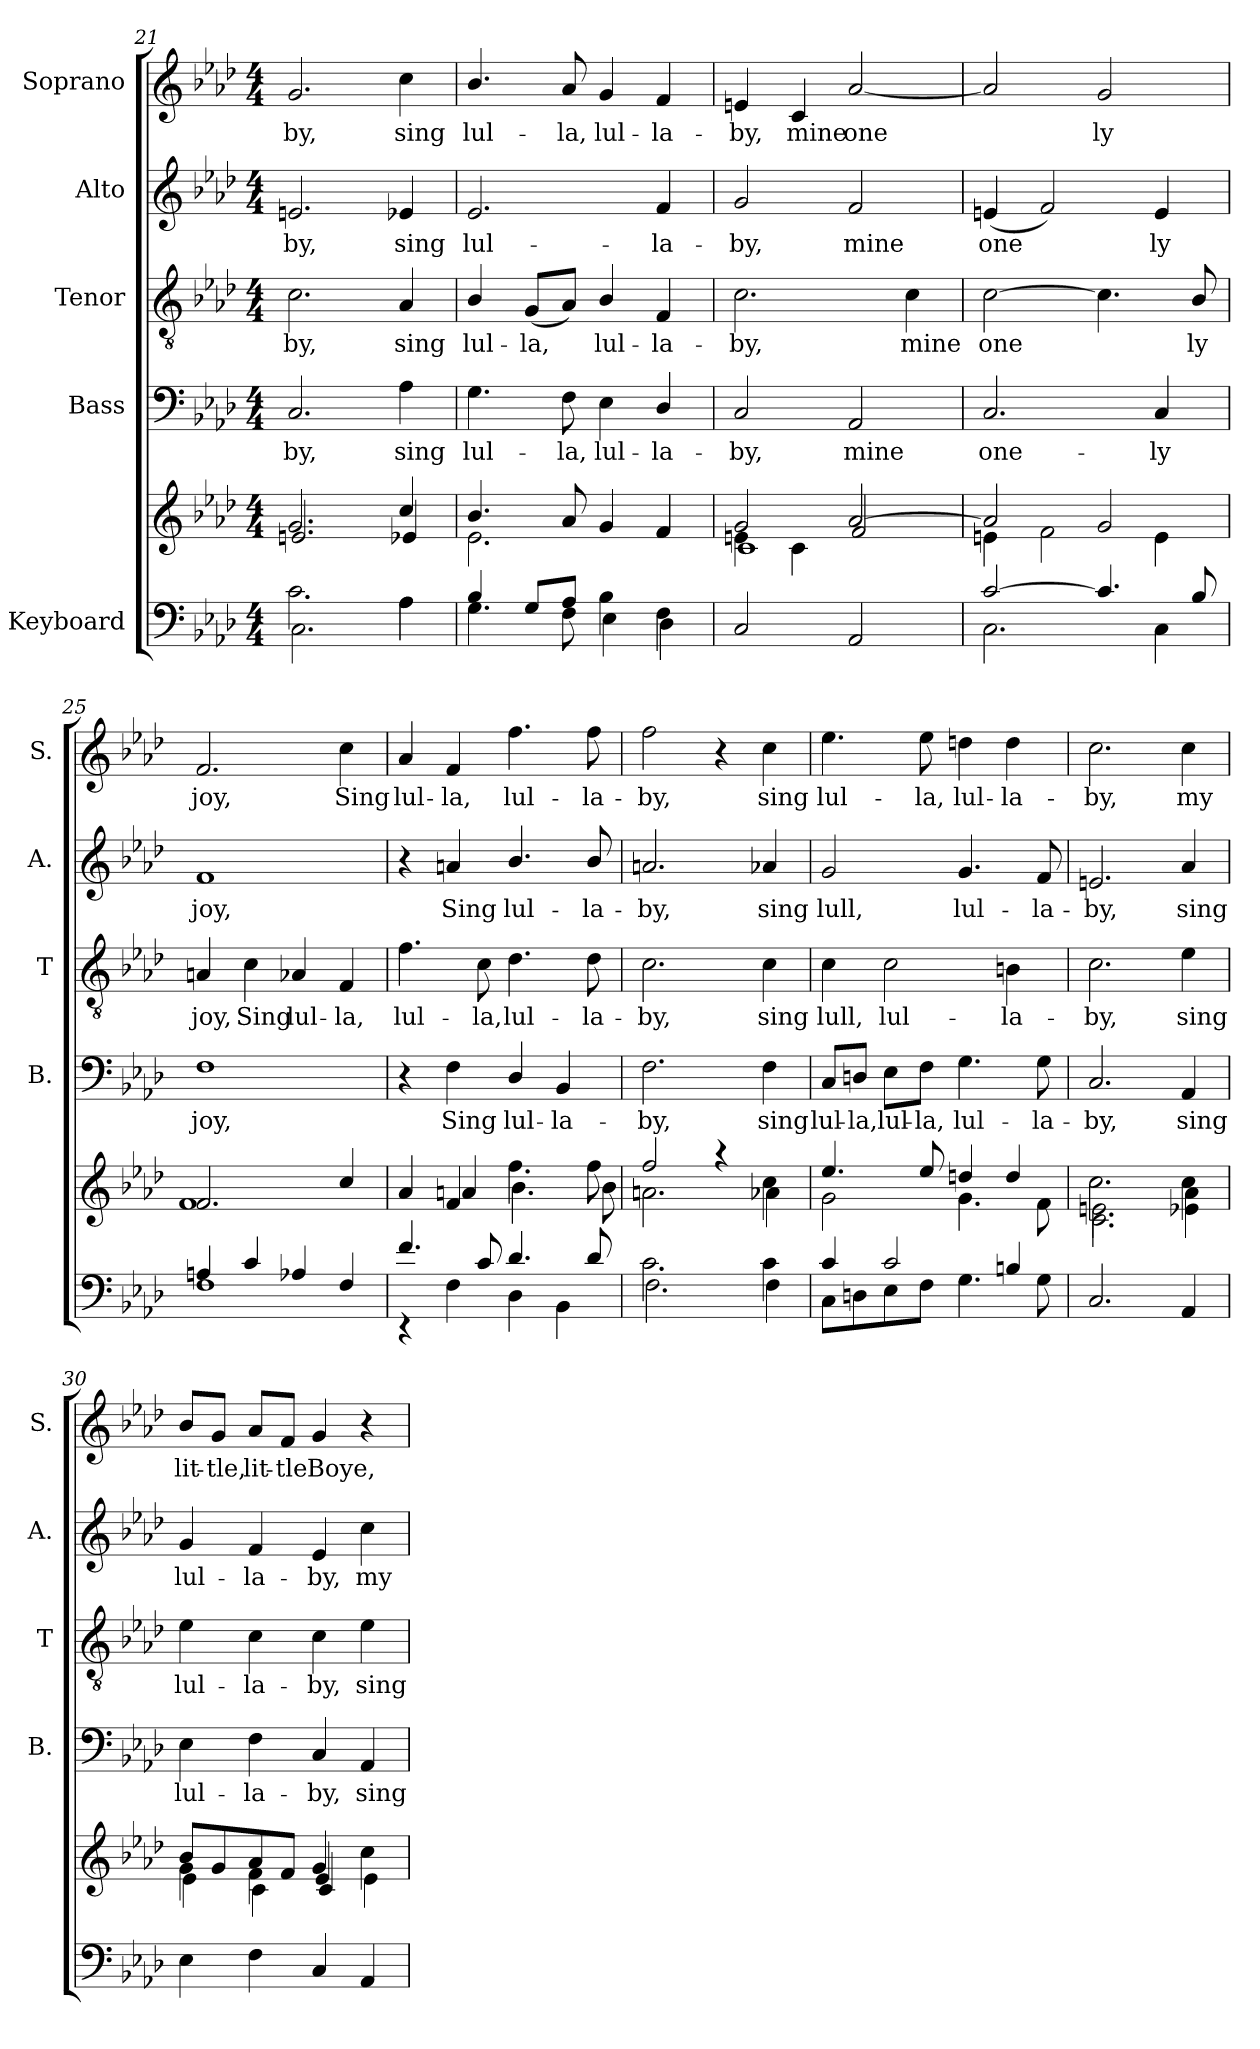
**kern	**kern	**kern	**text	**kern	**text	**kern	**text	**kern	**text
*part5	*part5	*part4	*part4	*part3	*part3	*part2	*part2	*part1	*part1
*staff6	*staff5	*staff4	*staff4	*staff3	*staff3	*staff2	*staff2	*staff1	*staff1
*I"Keyboard	*	*I"Bass	*	*I"Tenor	*	*I"Alto	*	*I"Soprano	*
*	*	*I'B.	*	*I'T	*	*I'A.	*	*I'S.	*
*clefF4	*clefG2	*clefF4	*	*clefGv2	*	*clefG2	*	*clefG2	*
*k[b-e-a-d-]	*k[b-e-a-d-]	*k[b-e-a-d-]	*	*k[b-e-a-d-]	*	*k[b-e-a-d-]	*	*k[b-e-a-d-]	*
*A-:	*A-:	*A-:	*	*A-:	*	*A-:	*	*A-:	*
*M4/4	*M4/4	*M4/4	*	*M4/4	*	*M4/4	*	*M4/4	*
=21	=21	=21	=21	=21	=21	=21	=21	=21	=21
*^	*^	*	*	*	*	*	*	*	*
!	!	!	!	!	!LO:LY:b	!	!LO:LY:b	!	!LO:LY:b	!	!LO:LY:b
2.c\	2.C\	2.g/	2.en/	2.C/	-by,	2.c\	-by,	2.en/	-by,	2.g/	-by,
!	!	!	!	!	!LO:LY:b	!	!LO:LY:b	!	!LO:LY:b	!	!LO:LY:b
4A-\	4A-\	4cc/	4e-X/	4A-\	sing	4A-/	sing	4e-X/	sing	4cc\	sing
=22	=22	=22	=22	=22	=22	=22	=22	=22	=22	=22	=22
!	!	!	!	!	!LO:LY:b	!	!LO:LY:b	!	!LO:LY:b	!	!LO:LY:b
4B-/	4.G\	4.b-/	2.e-\	4.G\	lul-	4B-/	lul-	2.e-/	lul-	4.b-/	lul-
!	!	!	!	!	!	!	!LO:LY:b	!	!	!	!
8G/L	.	.	.	.	.	(<8G/L	-la,	.	.	.	.
!	!	!	!	!	!LO:LY:b	!	!	!	!	!	!LO:LY:b
8A-/J	8F\	8a-/	.	8F\	-la,	8A-/J)	.	.	.	8a-/	-la,
!	!	!	!	!	!LO:LY:b	!	!LO:LY:b	!	!	!	!LO:LY:b
4B-\	4E-\	4g/	.	4E-\	lul-	4B-/	lul-	.	.	4g/	lul-
!	!	!	!	!	!LO:LY:b	!	!LO:LY:b	!	!LO:LY:b	!	!LO:LY:b
4F\	4D-\	4f/	4f/	4D-/	-la-	4F/	-la-	4f/	-la-	4f/	-la-
=23	=23	=23	=23	=23	=23	=23	=23	=23	=23	=23	=23
*	*	*	*^	*	*	*	*	*	*	*	*
!	!	!	!	!	!	!LO:LY:b	!	!LO:LY:b	!	!LO:LY:b	!	!LO:LY:b
*v	*v	*	*	*	*	*	*	*	*	*	*	*
2C/	4en\	2g/	1c	2C/	-by,	2.c\	-by,	2g/	-by,	4en/	-by,
!	!	!	!	!	!	!	!	!	!	!	!LO:LY:b
.	4c\	.	.	.	.	.	.	.	.	4c/	mine
!	!	!	!	!	!LO:LY:b	!	!	!	!LO:LY:b	!	!LO:LY:b
2AA-/	[>2a-/	2f/	.	2AA-/	mine	.	.	2f/	mine	[2a-/	one­
!	!	!	!	!	!	!	!LO:LY:b	!	!	!	!
.	.	.	.	.	.	4c\	mine	.	.	.	.
*	*	*v	*v	*	*	*	*	*	*	*	*
!!LO:LB:g=z
=24	=24	=24	=24	=24	=24	=24	=24	=24	=24	=24
*^	*	*	*	*	*	*	*	*	*	*
!	!	!	!	!	!LO:LY:b	!	!LO:LY:b	!	!LO:LY:b	!	!
[>2c/	2.C\	2a-/]	4en\	2.C/	one-	[2c\	one­	(<4en/	one­	2a-/]	.
.	.	.	2f\	.	.	.	.	2f/)	.	.	.
!	!	!	!	!	!	!	!	!	!	!	!LO:LY:b
4.c/]	.	2g/	.	.	.	4.c\]	.	.	.	2g/	ly
!	!	!	!	!	!LO:LY:b	!	!	!	!LO:LY:b	!	!
.	4C\	.	4e\	4C/	-ly	.	.	4e/	ly	.	.
!	!	!	!	!	!	!	!LO:LY:b	!	!	!	!
8B-/	.	.	.	.	.	8B-/	ly	.	.	.	.
=25	=25	=25	=25	=25	=25	=25	=25	=25	=25	=25	=25
!	!	!	!	!	!LO:LY:b	!	!LO:LY:b	!	!LO:LY:b	!	!LO:LY:b
4An/	1F	2.f/	1f	1F	joy,	4An/	joy,	1f	joy,	2.f/	joy,
!	!	!	!	!	!	!	!LO:LY:b	!	!	!	!
4c/	.	.	.	.	.	4c\	Sing	.	.	.	.
!	!	!	!	!	!	!	!LO:LY:b	!	!	!	!
4A-X/	.	.	.	.	.	4A-X/	lul-	.	.	.	.
!	!	!	!	!	!	!	!LO:LY:b	!	!	!	!LO:LY:b
4F/	.	4cc/	.	.	.	4F/	-la,	.	.	4cc\	Sing
=26	=26	=26	=26	=26	=26	=26	=26	=26	=26	=26	=26
!	!	!	!	!	!	!	!LO:LY:b	!	!	!	!LO:LY:b
4.f/	4rEE	4a-/	4ryy	4r	.	4.f\	lul-	4r	.	4a-/	lul-
!	!	!	!	!	!LO:LY:b	!	!	!	!LO:LY:b	!	!LO:LY:b
.	4F\	4f/	4an/	4F\	Sing	.	.	4an/	Sing	4f/	-la,
!	!	!	!	!	!	!	!LO:LY:b	!	!	!	!
8c/	.	.	.	.	.	8c\	-la,	.	.	.	.
!	!	!	!	!	!LO:LY:b	!	!LO:LY:b	!	!LO:LY:b	!	!LO:LY:b
4.d-/	4D-\	4.ff\	4.b-\	4D-/	lul-	4.d-\	lul-	4.b-/	lul-	4.ff\	lul-
!	!	!	!	!	!LO:LY:b	!	!	!	!	!	!
.	4BB-\	.	.	4BB-/	-la-	.	.	.	.	.	.
!	!	!	!	!	!	!	!LO:LY:b	!	!LO:LY:b	!	!LO:LY:b
8d-/	.	8ff\	8b-\	.	.	8d-\	-la-	8b-/	-la-	8ff\	-la-
=27	=27	=27	=27	=27	=27	=27	=27	=27	=27	=27	=27
!	!	!	!	!	!LO:LY:b	!	!LO:LY:b	!	!LO:LY:b	!	!LO:LY:b
2.c\	2.F\	2ff/	2.an\	2.F\	-by,	2.c\	-by,	2.an/	-by,	2ff\	-by,
.	.	4raa	.	.	.	.	.	.	.	4r	.
!	!	!	!	!	!LO:LY:b	!	!LO:LY:b	!	!LO:LY:b	!	!LO:LY:b
4c\	4F\	4cc\	4a-X\	4F\	sing	4c\	sing	4a-X/	sing	4cc\	sing
=28	=28	=28	=28	=28	=28	=28	=28	=28	=28	=28	=28
!	!	!	!	!	!LO:LY:b	!	!LO:LY:b	!	!LO:LY:b	!	!LO:LY:b
4c/	8C\L	4.ee-/	2g\	8C/L	lul-	4c\	lull,	2g/	lull,	4.ee-\	lul-
!	!	!	!	!	!LO:LY:b	!	!	!	!	!	!
.	8Dn\	.	.	8Dn/J	-la,	.	.	.	.	.	.
!	!	!	!	!	!LO:LY:b	!	!LO:LY:b	!	!	!	!
2c/	8E-\	.	.	8E-\L	lul-	2c\	lul-	.	.	.	.
!	!	!	!	!	!LO:LY:b	!	!	!	!	!	!LO:LY:b
.	8F\J	8ee-/	.	8F\J	-la,	.	.	.	.	8ee-\	-la,
!	!	!	!	!	!LO:LY:b	!	!	!	!LO:LY:b	!	!LO:LY:b
.	4.G\	4ddn/	4.g\	4.G\	lul-	.	.	4.g/	lul-	4ddn\	lul-
!	!	!	!	!	!	!	!LO:LY:b	!	!	!	!LO:LY:b
4Bn/	.	4dd/	.	.	.	4Bn\	-la-	.	.	4dd\	-la-
!	!	!	!	!	!LO:LY:b	!	!	!	!LO:LY:b	!	!
.	8G\	.	8f\	8G\	-la-	.	.	8f/	-la-	.	.
=29	=29	=29	=29	=29	=29	=29	=29	=29	=29	=29	=29
*	*	*	*^	*	*	*	*	*	*	*	*
!	!	!	!	!	!	!LO:LY:b	!	!LO:LY:b	!	!LO:LY:b	!	!LO:LY:b
*v	*v	*	*	*	*	*	*	*	*	*	*	*
2.C/	2.cc\	2.en\	2.c\	2.C/	-by,	2.c\	-by,	2.en/	-by,	2.cc\	-by,
!	!	!	!	!	!LO:LY:b	!	!LO:LY:b	!	!LO:LY:b	!	!LO:LY:b
4AA-/	4cc\	4a-\	4e-\	4AA-/	sing	4e-\	sing	4a-/	sing	4cc\	my
=30	=30	=30	=30	=30	=30	=30	=30	=30	=30	=30	=30
!	!	!	!	!	!LO:LY:b	!	!LO:LY:b	!	!LO:LY:b	!	!LO:LY:b
4E-\	8b-/L	4g\	4e-\	4E-\	lul-	4e-\	lul-	4g/	lul-	8b-/L	lit-
!	!	!	!	!	!	!	!	!	!	!	!LO:LY:b
.	8g/	.	.	.	.	.	.	.	.	8g/J	-tle,
!	!	!	!	!	!LO:LY:b	!	!LO:LY:b	!	!LO:LY:b	!	!LO:LY:b
4F\	8a-/	4f\	4c\	4F\	-la-	4c\	-la-	4f/	-la-	8a-/L	lit-
!	!	!	!	!	!	!	!	!	!	!	!LO:LY:b
.	8f/J	.	.	.	.	.	.	.	.	8f/J	-tle
!	!	!	!	!	!LO:LY:b	!	!LO:LY:b	!	!LO:LY:b	!	!LO:LY:b
4C/	4g/	4e-i/	4c/	4C/	-by,	4c\	-by,	4e-i/	-by,	4g/	Boye,
!	!	!	!	!	!LO:LY:b	!	!LO:LY:b	!	!LO:LY:b	!	!
4AA-/	4ryy	4cc\	4e-\	4AA-/	sing	4e-\	sing	4cc\	my	4r	.
*	*v	*v	*v	*	*	*	*	*	*	*	*
=	=	=	=	=	=	=	=	=	=
*-	*-	*-	*-	*-	*-	*-	*-	*-	*-
